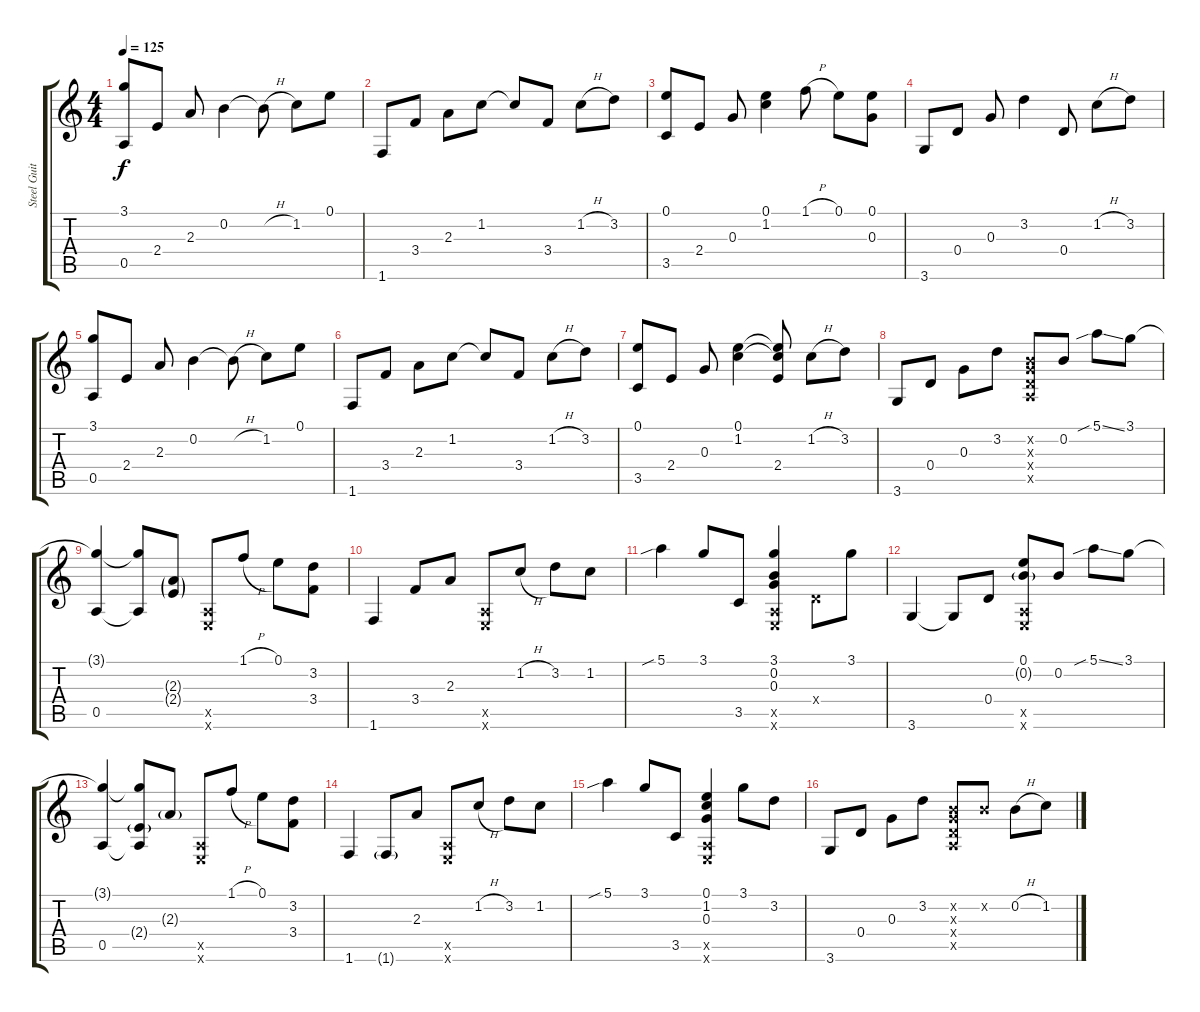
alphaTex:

\track ("Steel Guitar" "Steel Guit") {instrument acousticguitarsteel}
\staff {score tabs}
\tuning (E4 B3 G3 D3 A2 E2) {hide}
\ts (4 4)
\tempo 125
\clef g2
\ks c
(3.1 0.5).8{dy f instrument acousticguitarsteel} 2.4.8 2.3.8 0.2.4 0.2{h t}.8 1.2.8 0.1.8 |
1.6.8 3.4.8 2.3.8 1.2.8 1.2{t}.8 3.4.8 1.2{h}.8 3.2.8 |
(0.1 3.5).8 2.4.8 0.3.8 (0.1 1.2).4 1.1{h}.8 0.1.8 (0.1 0.3).8 |
3.6.8 0.4.8 0.3.8 3.2.4 0.4.8 1.2{h}.8 3.2.8 |
(3.1 0.5).8 2.4.8 2.3.8 0.2.4 0.2{h t}.8 1.2.8 0.1.8 |
1.6.8 3.4.8 2.3.8 1.2.8 1.2{t}.8 3.4.8 1.2{h}.8 3.2.8 |
(0.1 3.5).8 2.4.8 0.3.8 (0.1 1.2).4 (0.1{t} 1.2{t} 2.4).8 1.2{h}.8 3.2.8 |
3.6.8 0.4.8 0.3.8 3.2.8 (0.2{x} 0.3{x} 0.4{x} 0.5{x}).8 0.2.8 5.1{sib ss}.8 3.1.8 |
(3.1{t} 0.5).4 (3.1{t} 0.5{t}).8 (2.3{g} 2.4{g}).8 (0.5{x} 0.6{x}).8 1.1{h}.8 0.1.8 (3.2 3.4).8 |
1.6.4 3.4.8 2.3.8 (0.5{x} 0.6{x}).8 1.2{h}.8 3.2.8 1.2.8 |
5.1{sib}.4 3.1.8 3.5.8 (3.1 0.2 0.3 0.5{x} 0.6{x}).4 0.4{x}.8 3.1.8 |
3.6.4 3.6{t}.8 0.4.8 (0.1 0.2{g} 0.5{x} 0.6{x}).8 0.2.8 5.1{sib ss}.8 3.1.8 |
(3.1{t} 0.5).4 (3.1{t} 2.4{g} 0.5{t}).8 2.3{g}.8 (0.5{x} 0.6{x}).8 1.1{h}.8 0.1.8 (3.2 3.4).8 |
1.6.4 1.6{g}.8 2.3.8 (0.5{x} 0.6{x}).8 1.2{h}.8 3.2.8 1.2.8 |
5.1{sib}.4 3.1.8 3.5.8 (0.1 1.2 0.3 0.5{x} 0.6{x}).4 3.1.8 3.2.8 |
3.6.8 0.4.8 0.3.8 3.2.8 (0.2{x} 0.3{x} 0.4{x} 0.5{x}).8 0.2{x}.8 0.2{h}.8 1.2.8
